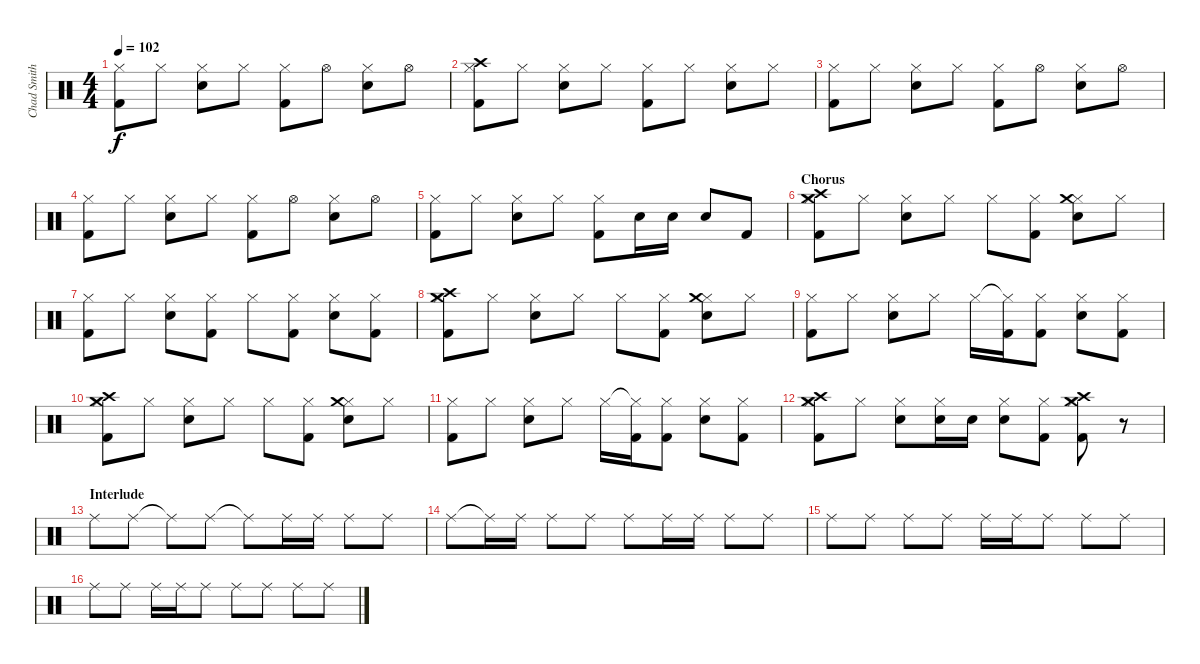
\track ("Chad Smith" "Chad Smith") {instrument percussion}
\staff {score}
\articulation defaults
\ts (4 4)
\tempo 102
\clef neutral
\ks c
("Hi-Hat (closed)" "Kick (hit) 2").8{dy f} "Hi-Hat (closed)".8 ("Hi-Hat (closed)" "Electric Snare (hit)").8 "Hi-Hat (closed)".8 ("Hi-Hat (closed)" "Kick (hit) 2").8 "Hi-Hat (open)".8 ("Hi-Hat (closed)" "Electric Snare (hit)").8 "Hi-Hat (open)".8 |
("Hi-Hat (closed)" "Kick (hit) 2" "Crash high (hit)").8 "Hi-Hat (closed)".8 ("Hi-Hat (closed)" "Electric Snare (hit)").8 "Hi-Hat (closed)".8 ("Hi-Hat (closed)" "Kick (hit) 2").8 "Hi-Hat (closed)".8 ("Hi-Hat (closed)" "Electric Snare (hit)").8 "Hi-Hat (closed)".8 |
("Hi-Hat (closed)" "Kick (hit) 2").8 "Hi-Hat (closed)".8 ("Hi-Hat (closed)" "Electric Snare (hit)").8 "Hi-Hat (closed)".8 ("Hi-Hat (closed)" "Kick (hit) 2").8 "Hi-Hat (open)".8 ("Hi-Hat (closed)" "Electric Snare (hit)").8 "Hi-Hat (open)".8 |
("Hi-Hat (closed)" "Kick (hit) 2").8 "Hi-Hat (closed)".8 ("Hi-Hat (closed)" "Electric Snare (hit)").8 "Hi-Hat (closed)".8 ("Hi-Hat (closed)" "Kick (hit) 2").8 "Hi-Hat (open)".8 ("Hi-Hat (closed)" "Electric Snare (hit)").8 "Hi-Hat (open)".8 |
("Hi-Hat (closed)" "Kick (hit) 2").8 "Hi-Hat (closed)".8 ("Hi-Hat (closed)" "Electric Snare (hit)").8 "Hi-Hat (closed)".8 ("Hi-Hat (closed)" "Kick (hit) 2").8 "Electric Snare (hit)".16 "Electric Snare (hit)".16 "Electric Snare (hit)".8 "Kick (hit) 2".8 |
\section ("" "Chorus")
("Hi-Hat (closed)" "Kick (hit) 2" "Crash high (hit)" "Crash medium (hit)").8 "Hi-Hat (closed)".8 ("Hi-Hat (closed)" "Electric Snare (hit)").8 "Hi-Hat (closed)".8 "Hi-Hat (closed)".8 ("Hi-Hat (closed)" "Kick (hit) 2").8 ("Hi-Hat (closed)" "Electric Snare (hit)" "Crash medium (hit)").8 "Hi-Hat (closed)".8 |
("Hi-Hat (closed)" "Kick (hit) 2").8 "Hi-Hat (closed)".8 ("Hi-Hat (closed)" "Electric Snare (hit)").8 ("Hi-Hat (closed)" "Kick (hit) 2").8 "Hi-Hat (closed)".8 ("Hi-Hat (closed)" "Kick (hit) 2").8 ("Hi-Hat (closed)" "Electric Snare (hit)").8 ("Hi-Hat (closed)" "Kick (hit) 2").8 |
("Hi-Hat (closed)" "Kick (hit) 2" "Crash high (hit)" "Crash medium (hit)").8 "Hi-Hat (closed)".8 ("Hi-Hat (closed)" "Electric Snare (hit)").8 "Hi-Hat (closed)".8 "Hi-Hat (closed)".8 ("Hi-Hat (closed)" "Kick (hit) 2").8 ("Hi-Hat (closed)" "Electric Snare (hit)" "Crash medium (hit)").8 "Hi-Hat (closed)".8 |
("Hi-Hat (closed)" "Kick (hit) 2").8 "Hi-Hat (closed)".8 ("Hi-Hat (closed)" "Electric Snare (hit)").8 "Hi-Hat (closed)".8 "Hi-Hat (closed)".16 ("Hi-Hat (closed)"{t} "Kick (hit) 2").16 ("Hi-Hat (closed)" "Kick (hit) 2").8 ("Hi-Hat (closed)" "Electric Snare (hit)").8 ("Hi-Hat (closed)" "Kick (hit) 2").8 |
("Hi-Hat (closed)" "Kick (hit) 2" "Crash high (hit)" "Crash medium (hit)").8 "Hi-Hat (closed)".8 ("Hi-Hat (closed)" "Electric Snare (hit)").8 "Hi-Hat (closed)".8 "Hi-Hat (closed)".8 ("Hi-Hat (closed)" "Kick (hit) 2").8 ("Hi-Hat (closed)" "Electric Snare (hit)" "Crash medium (hit)").8 "Hi-Hat (closed)".8 |
("Hi-Hat (closed)" "Kick (hit) 2").8 "Hi-Hat (closed)".8 ("Hi-Hat (closed)" "Electric Snare (hit)").8 "Hi-Hat (closed)".8 "Hi-Hat (closed)".16 ("Hi-Hat (closed)"{t} "Kick (hit) 2").16 ("Hi-Hat (closed)" "Kick (hit) 2").8 ("Hi-Hat (closed)" "Electric Snare (hit)").8 ("Hi-Hat (closed)" "Kick (hit) 2").8 |
("Hi-Hat (closed)" "Kick (hit) 2" "Crash high (hit)" "Crash medium (hit)").8 "Hi-Hat (closed)".8 ("Hi-Hat (closed)" "Electric Snare (hit)").8 ("Hi-Hat (closed)" "Electric Snare (hit)").16 "Electric Snare (hit)".16 ("Hi-Hat (closed)" "Electric Snare (hit)").8 ("Hi-Hat (closed)" "Kick (hit) 2").8 ("Hi-Hat (closed)" "Kick (hit) 2" "Crash medium (hit)" "Crash high (hit)").8 r.8 |
\section ("" "Interlude")
"Ride (middle)".8 "Ride (middle)".8 "Ride (middle)"{t}.8 "Ride (middle)".8 "Ride (middle)"{t}.8 "Ride (middle)".16 "Ride (middle)".16 "Ride (middle)".8 "Ride (middle)".8 |
"Ride (middle)".8 "Ride (middle)"{t}.16 "Ride (middle)".16 "Ride (middle)".8 "Ride (middle)".8 "Ride (middle)".8 "Ride (middle)".16 "Ride (middle)".16 "Ride (middle)".8 "Ride (middle)".8 |
"Ride (middle)".8 "Ride (middle)".8 "Ride (middle)".8 "Ride (middle)".8 "Ride (middle)".16 "Ride (middle)".16 "Ride (middle)".8 "Ride (middle)".8 "Ride (middle)".8 |
"Ride (middle)".8 "Ride (middle)".8 "Ride (middle)".16 "Ride (middle)".16 "Ride (middle)".8 "Ride (middle)".8 "Ride (middle)".8 "Ride (middle)".8 "Ride (middle)".8
